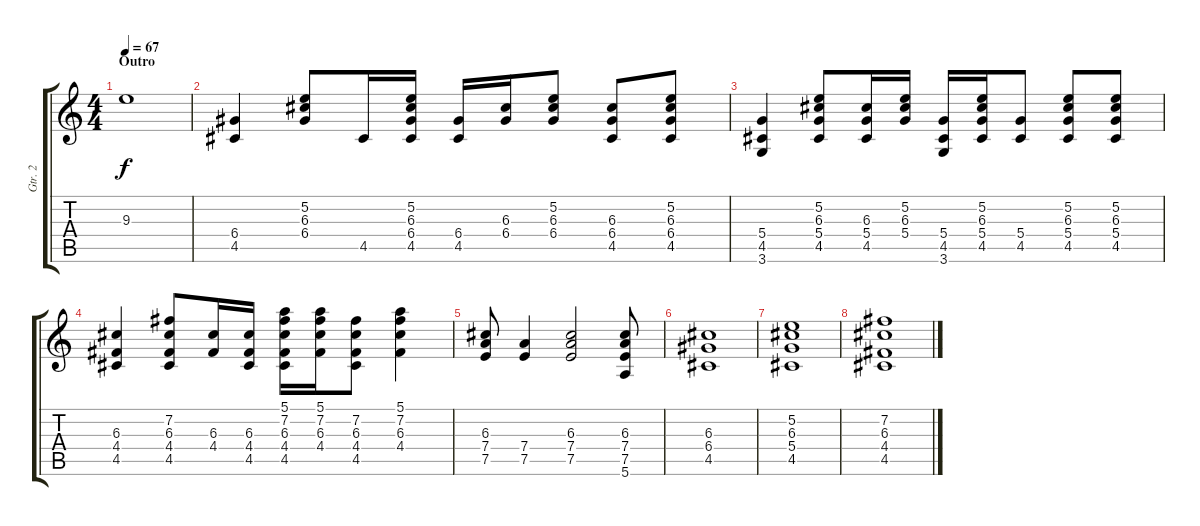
\track ("Gtr. 2" "Gtr. 2") {instrument electricguitarclean}
\staff {score tabs}
\tuning (E4 B3 G3 D3 A2 E2) {hide}
\ts (4 4)
\section ("" "Outro")
\tempo 67
\clef g2
\ks c
9.3.1{dy f} |
(6.4 4.5).4{volume 7} (5.2 6.3 6.4).8 4.5.16 (5.2 6.3 6.4 4.5).16 (6.4 4.5).16 (6.3 6.4).16 (5.2 6.3 6.4).8 (6.3 6.4 4.5).8 (5.2 6.3 6.4 4.5).8 |
(5.4 4.5 3.6).4 (5.2 6.3 5.4 4.5).8 (6.3 5.4 4.5).16 (5.2 6.3 5.4).16 (5.4 4.5 3.6).16 (5.2 6.3 5.4 4.5).16 (5.4 4.5).8 (5.2 6.3 5.4 4.5).8 (5.2 6.3 5.4 4.5).8 |
(6.3 4.4 4.5).4 (7.2 6.3 4.4 4.5).8 (6.3 4.4).16 (6.3 4.4 4.5).16 (5.1 7.2 6.3 4.4 4.5).16 (5.1 7.2 6.3 4.4).16 (7.2 6.3 4.4 4.5).8 (5.1 7.2 6.3 4.4).4 |
(6.3 7.4 7.5).8 (7.4 7.5).4 (6.3 7.4 7.5).2 (6.3 7.4 7.5 5.6).8 |
(6.3 6.4 4.5).1 |
(5.2 6.3 5.4 4.5).1 |
(7.2 6.3 4.4 4.5).1
